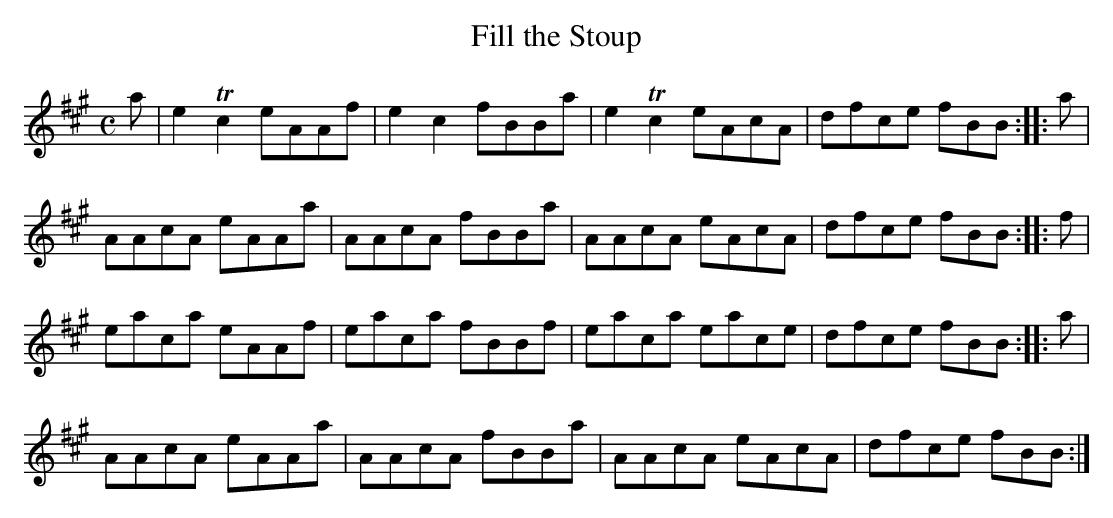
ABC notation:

X:1
T:Fill the Stoup
L:1/8
M:C
K:A
a|e2Tc2 eAAf|e2c2 fBBa|e2Tc2 eAcA|dfce fBB::a|
  AAcA  eAAa|AAcA fBBa|AAcA  eAcA|dfce fBB::f|
  eaca  eAAf|eaca fBBf|eaca  eace|dfce fBB::a|
  AAcA  eAAa|AAcA fBBa|AAcA  eAcA|dfce fBB:|
